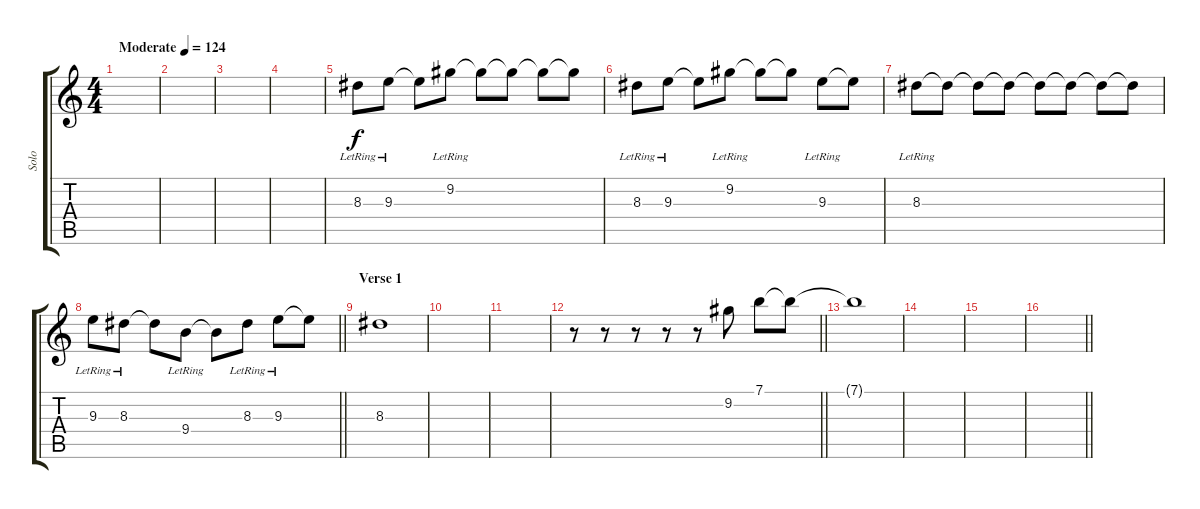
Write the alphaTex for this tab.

\track ("Solo" "Solo") {instrument electricguitarclean}
\staff {score tabs}
\tuning (E4 B3 G3 D3 A2 E2) {hide}
\ts (4 4)
\tempo (124 "Moderate")
\clef g2
\ks c
|
|
|
|
8.3{lr}.8{instrument electricguitarclean} 9.3{lr}.8 9.3{t}.8 9.2{lr}.8 9.2{t}.8 9.2{t}.8 9.2{t}.8 9.2{t}.8 |
8.3{lr}.8 9.3{lr}.8 9.3{t}.8 9.2{lr}.8 9.2{t}.8 9.2{t}.8 9.3{lr}.8 9.3{t}.8 |
8.3{lr}.8 8.3{t}.8 8.3{t}.8 8.3{t}.8 8.3{t}.8 8.3{t}.8 8.3{t}.8 8.3{t}.8 |
\barLineRight lightlight
9.3{lr}.8 8.3{lr}.8 8.3{t}.8 9.4{lr}.8 9.4{t}.8 8.3{lr}.8 9.3{lr}.8 9.3{t}.8 |
\section ("" "Verse 1")
8.3.1 |
|
|
\barLineRight lightlight
r.8 r.8 r.8 r.8 r.8 9.2.8 7.1.8 7.1{t}.8 |
7.1{t}.1 |
|
|
\barLineRight lightlight
